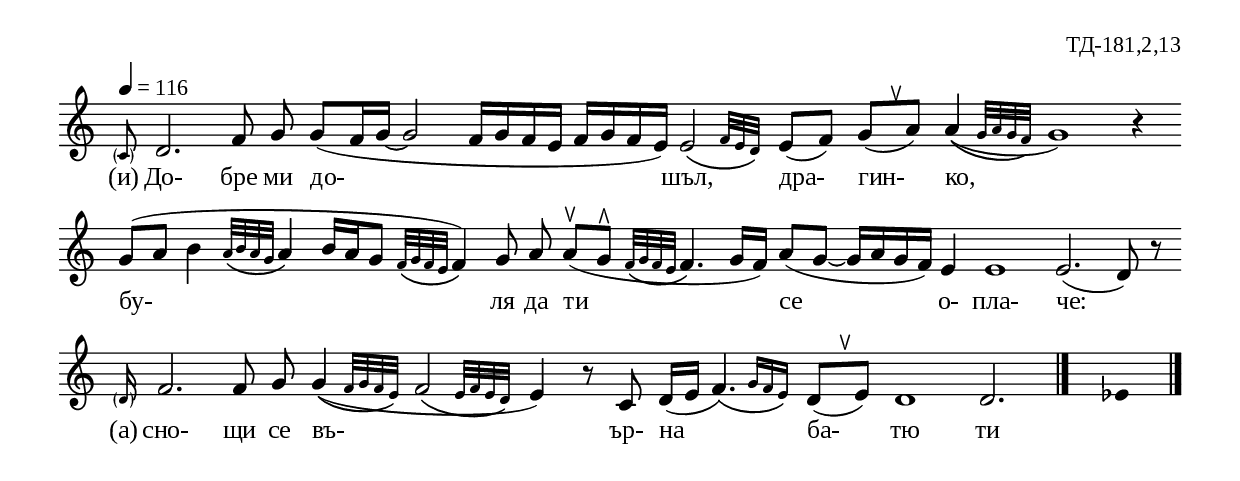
%{
td_181_2_13
%}

\include "td-preamble.ly"

\score {
\relative c' {
\tempo 4 = 116
\cadenzaOn
\parG
\ii \parenthesize c8 d2. f8 g\noBeam g([ f16 g]~ g2 f16[ g f e] f[g f e])
\afterGrace e2\( { f32[ e d]\) } e8([ f])  g[( s^\ltoe a]) 
\afterGrace a4\(( { g32[ a g f]\) }  g1) r4
\bar ""
g8([ a] b4 \grace { a32\([ b a g] } a4\) b16[ a g8] \grace { f32[\( g f e] } f4\)) 
\bar ""
g8\noBeam a 
a8^\ltoe([ g^\rtoe] \grace { f32[\( g f e] } f4.\) g16[ f]) a8([ g~] g16[ a g f])
e4 e1 e2.( d8) r
\bar ""
\ii \parenthesize d16 f2. f8 g\noBeam 
\afterGrace g4(\( { f32[ g f e]\) } \afterGrace f2\( { e32[ f e d]\) } e4) r8 c\noBeam
d16([ e] \afterGrace f4.)\( { g16[ f e]\) } d8([ s^\ltoe e]) d1 d2.
 \bar "|." 
s4 \fixB ees
 \bar "|." 
}
\addlyrics { "(и)" До- бре ми до- шъл, дра- гин- ко, бу- ля да ти се о- пла- че:
"(а)" сно- щи се въ- ър- на ба- тю ти }
%
\layout {
   \context { 
	    \Staff \remove "Time_signature_engraver" } 
  indent = #0
  line-width = 190\mm
  ragged-right=##f
}
%
\midi { 
	\context {
		\Score tempoWholesPerMinute = #(ly:make-moment 116 4)
		}
	}
}
%
\header{
  opus = "ТД-181,2,13"
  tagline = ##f
}


